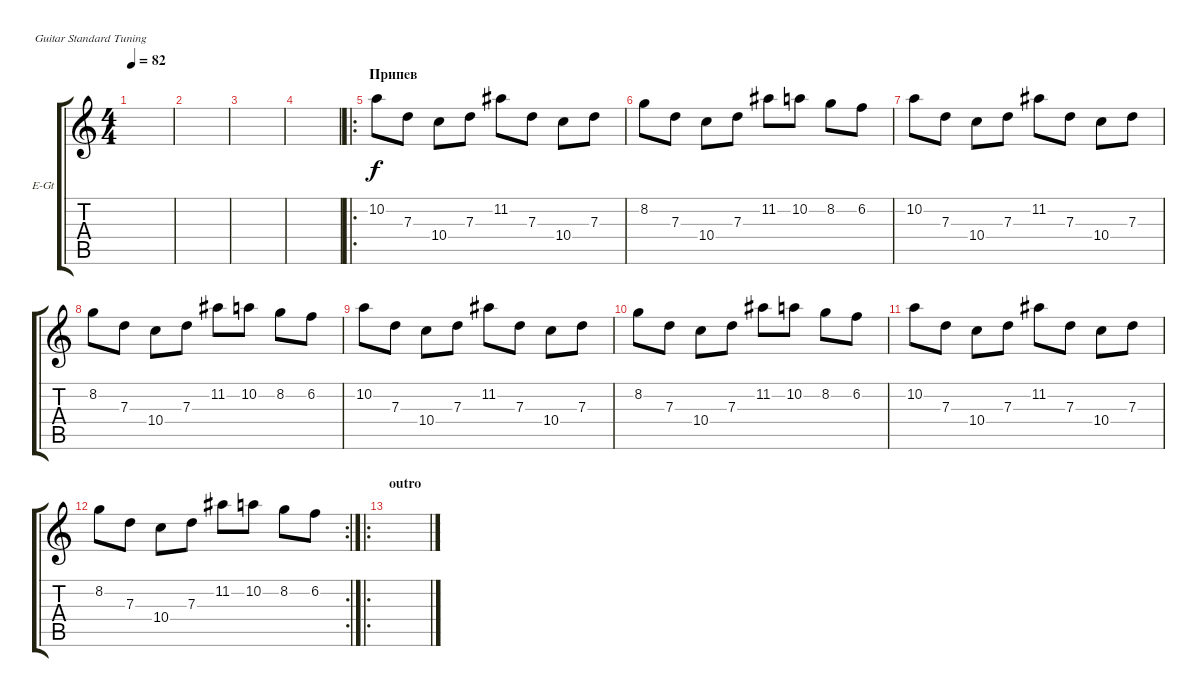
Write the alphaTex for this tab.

\defaultSystemsLayout 4
\bracketExtendMode groupsimilarinstruments
\firstSystemTrackNameOrientation horizontal
\otherSystemsTrackNameOrientation horizontal
\track ("Electric Guitar" "E-Gt") {instrument electricguitarclean}
\staff {score tabs}
\tuning (E4 B3 G3 D3 A2 E2)
\ts (4 4)
\tempo 82
\clef g2
\ks c
|
|
|
|
\ro
\section ("" "Припев")
10.2.8 7.3.8 10.4.8 7.3.8 11.2.8 7.3.8 10.4.8 7.3.8 |
8.2.8 7.3.8 10.4.8 7.3.8 11.2.8 10.2.8 8.2.8 6.2.8 |
10.2.8 7.3.8 10.4.8 7.3.8 11.2.8 7.3.8 10.4.8 7.3.8 |
8.2.8 7.3.8 10.4.8 7.3.8 11.2.8 10.2.8 8.2.8 6.2.8 |
10.2.8 7.3.8 10.4.8 7.3.8 11.2.8 7.3.8 10.4.8 7.3.8 |
8.2.8 7.3.8 10.4.8 7.3.8 11.2.8 10.2.8 8.2.8 6.2.8 |
10.2.8 7.3.8 10.4.8 7.3.8 11.2.8 7.3.8 10.4.8 7.3.8 |
\rc 2
8.2.8 7.3.8 10.4.8 7.3.8 11.2.8 10.2.8 8.2.8 6.2.8 |
\ro
\section ("" "outro")
